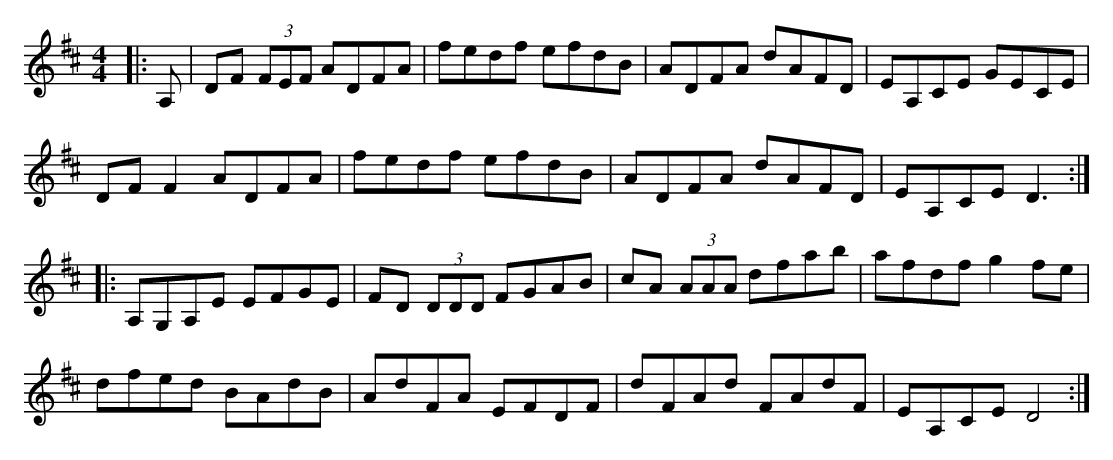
X:1
M:4/4
K:D
|:A,|DF (3FEF ADFA|fedf efdB|ADFA dAFD|EA,CE GECE|
DFF2 ADFA|fedf efdB|ADFA dAFD|EA,CE D3:|
|:A,G,A,E EFGE|FD (3DDD FGAB|cA (3AAA dfab|afdf g2fe|
dfed BAdB|AdFA EFDF|dFAd FAdF|EA,CE D4:|
